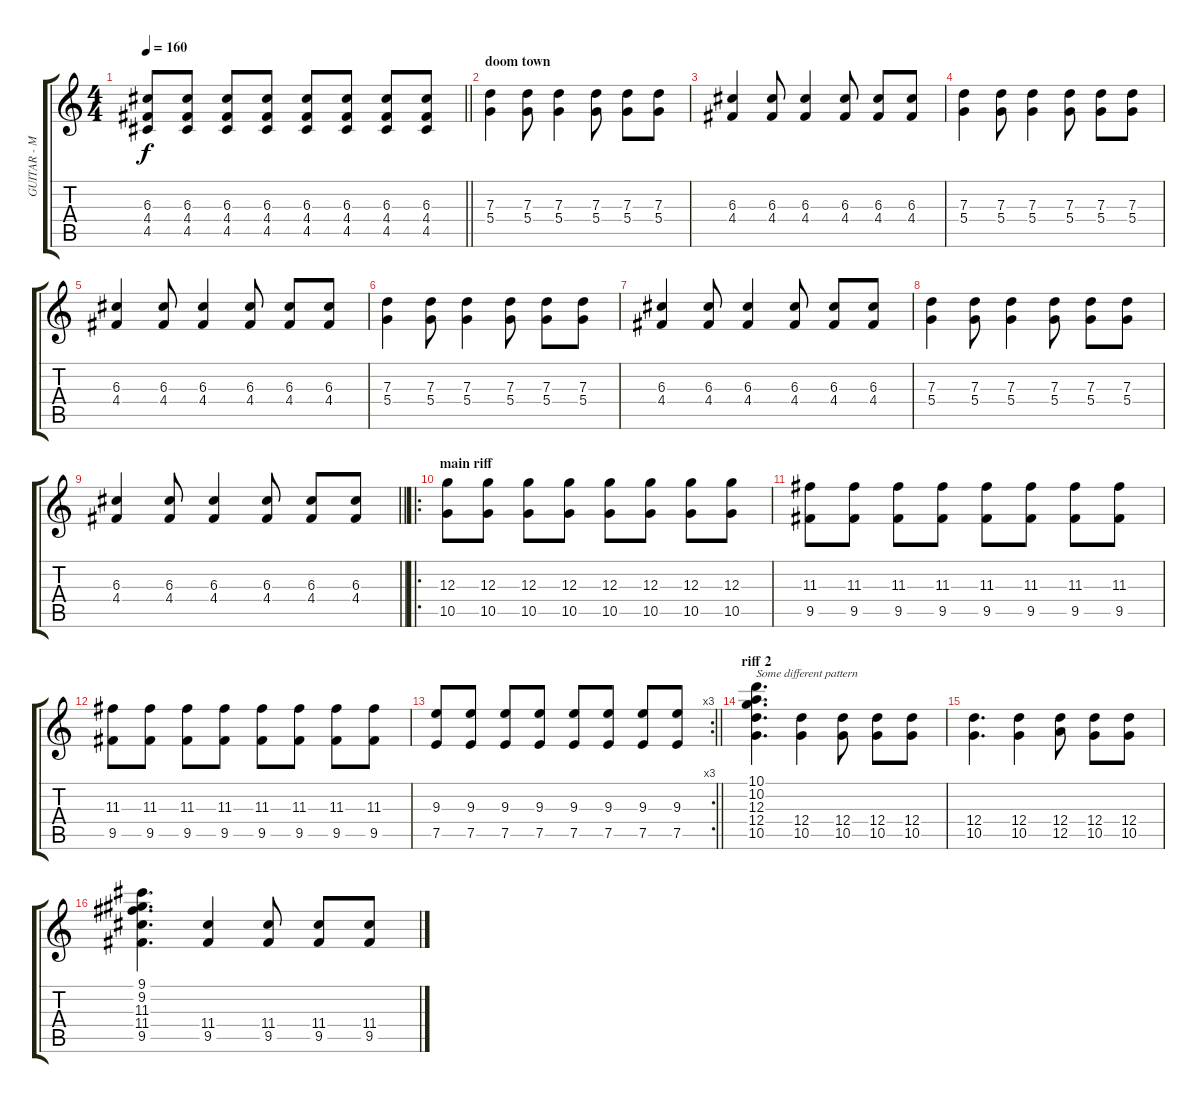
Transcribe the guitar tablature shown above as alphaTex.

\track ("GUITAR - MAIN" "GUITAR - M") {instrument acousticguitarsteel}
\staff {score tabs}
\tuning (E4 B3 G3 D3 A2 E2) {hide}
\ts (4 4)
\tempo 160
\clef g2
\barLineRight lightlight
\ks c
(6.3 4.4 4.5).8{dy f} (6.3 4.4 4.5).8 (6.3 4.4 4.5).8 (6.3 4.4 4.5).8 (6.3 4.4 4.5).8 (6.3 4.4 4.5).8 (6.3 4.4 4.5).8 (6.3 4.4 4.5).8 |
\section ("" "doom town")
(7.3 5.4).4 (7.3 5.4).8 (7.3 5.4).4 (7.3 5.4).8 (7.3 5.4).8 (7.3 5.4).8 |
(6.3 4.4).4 (6.3 4.4).8 (6.3 4.4).4 (6.3 4.4).8 (6.3 4.4).8 (6.3 4.4).8 |
(7.3 5.4).4 (7.3 5.4).8 (7.3 5.4).4 (7.3 5.4).8 (7.3 5.4).8 (7.3 5.4).8 |
(6.3 4.4).4 (6.3 4.4).8 (6.3 4.4).4 (6.3 4.4).8 (6.3 4.4).8 (6.3 4.4).8 |
(7.3 5.4).4 (7.3 5.4).8 (7.3 5.4).4 (7.3 5.4).8 (7.3 5.4).8 (7.3 5.4).8 |
(6.3 4.4).4 (6.3 4.4).8 (6.3 4.4).4 (6.3 4.4).8 (6.3 4.4).8 (6.3 4.4).8 |
(7.3 5.4).4 (7.3 5.4).8 (7.3 5.4).4 (7.3 5.4).8 (7.3 5.4).8 (7.3 5.4).8 |
\barLineRight lightlight
(6.3 4.4).4 (6.3 4.4).8 (6.3 4.4).4 (6.3 4.4).8 (6.3 4.4).8 (6.3 4.4).8 |
\ro
\section ("" "main riff")
(12.3 10.5).8 (12.3 10.5).8 (12.3 10.5).8 (12.3 10.5).8 (12.3 10.5).8 (12.3 10.5).8 (12.3 10.5).8 (12.3 10.5).8 |
(11.3 9.5).8 (11.3 9.5).8 (11.3 9.5).8 (11.3 9.5).8 (11.3 9.5).8 (11.3 9.5).8 (11.3 9.5).8 (11.3 9.5).8 |
(11.3 9.5).8 (11.3 9.5).8 (11.3 9.5).8 (11.3 9.5).8 (11.3 9.5).8 (11.3 9.5).8 (11.3 9.5).8 (11.3 9.5).8 |
\rc 3
\barLineRight lightlight
(9.3 7.5).8 (9.3 7.5).8 (9.3 7.5).8 (9.3 7.5).8 (9.3 7.5).8 (9.3 7.5).8 (9.3 7.5).8 (9.3 7.5).8 |
\section ("" "riff 2")
(10.1 10.2 12.3 12.4 10.5).4{d txt "Some different pattern"} (12.4 10.5).4 (12.4 10.5).8 (12.4 10.5).8 (12.4 10.5).8 |
(12.4 10.5).4{d} (12.4 10.5).4 (12.4 12.5).8 (12.4 10.5).8 (12.4 10.5).8 |
(9.1 9.2 11.3 11.4 9.5).4{d} (11.4 9.5).4 (11.4 9.5).8 (11.4 9.5).8 (11.4 9.5).8
